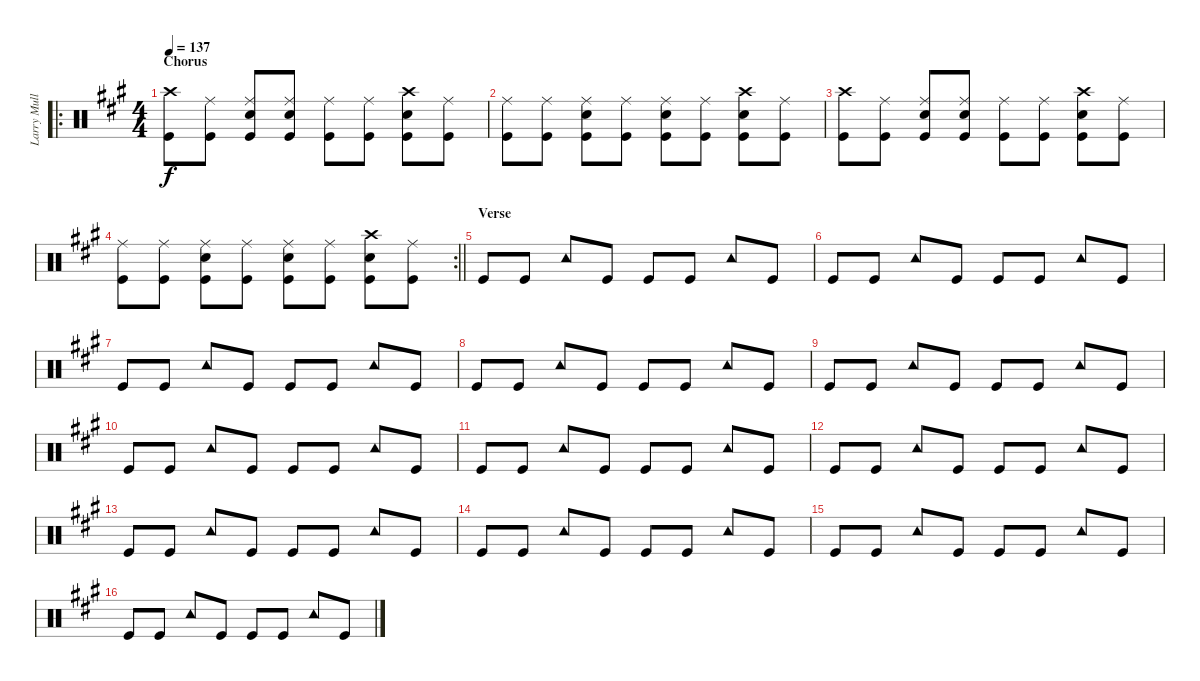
\track ("Larry Mullen Jr." "Larry Mull") {instrument percussion}
\staff {score}
\articulation defaults
\ro
\ts (4 4)
\section ("" "Chorus")
\tempo 137
\clef neutral
\ks a
("Crash high (hit)" "Kick (hit)").8{dy f} ("Ride (middle)" "Kick (hit)").8 ("Ride (middle)" "Snare (hit) 2" "Kick (hit)").8 ("Ride (middle)" "Snare (hit) 2" "Kick (hit)").8 ("Ride (middle)" "Kick (hit)").8 ("Ride (middle)" "Kick (hit)").8 ("Crash high (hit)" "Snare (hit) 2" "Kick (hit)").8 ("Ride (middle)" "Kick (hit)").8 |
("Ride (middle)" "Kick (hit)").8 ("Ride (middle)" "Kick (hit)").8 ("Ride (middle)" "Snare (hit) 2" "Kick (hit)").8 ("Ride (middle)" "Kick (hit)").8 ("Ride (middle)" "Snare (hit) 2" "Kick (hit)").8 ("Ride (middle)" "Kick (hit)").8 ("Crash high (hit)" "Snare (hit) 2" "Kick (hit)").8 ("Ride (middle)" "Kick (hit)").8 |
("Crash high (hit)" "Kick (hit)").8 ("Ride (middle)" "Kick (hit)").8 ("Ride (middle)" "Snare (hit) 2" "Kick (hit)").8 ("Ride (middle)" "Snare (hit) 2" "Kick (hit)").8 ("Ride (middle)" "Kick (hit)").8 ("Ride (middle)" "Kick (hit)").8 ("Crash high (hit)" "Snare (hit) 2" "Kick (hit)").8 ("Ride (middle)" "Kick (hit)").8 |
\rc 2
\barLineRight lightlight
("Ride (middle)" "Kick (hit)").8 ("Ride (middle)" "Kick (hit)").8 ("Ride (middle)" "Snare (hit) 2" "Kick (hit)").8 ("Ride (middle)" "Kick (hit)").8 ("Ride (middle)" "Snare (hit) 2" "Kick (hit)").8 ("Ride (middle)" "Kick (hit)").8 ("Crash high (hit)" "Snare (hit) 2" "Kick (hit)").8 ("Ride (middle)" "Kick (hit)").8 |
\section ("" "Verse")
"Kick (hit)".8 "Kick (hit)".8 "Tambourine (hit)".8 "Kick (hit)".8 "Kick (hit)".8 "Kick (hit)".8 "Tambourine (hit)".8 "Kick (hit)".8 |
"Kick (hit)".8 "Kick (hit)".8 "Tambourine (hit)".8 "Kick (hit)".8 "Kick (hit)".8 "Kick (hit)".8 "Tambourine (hit)".8 "Kick (hit)".8 |
"Kick (hit)".8 "Kick (hit)".8 "Tambourine (hit)".8 "Kick (hit)".8 "Kick (hit)".8 "Kick (hit)".8 "Tambourine (hit)".8 "Kick (hit)".8 |
"Kick (hit)".8 "Kick (hit)".8 "Tambourine (hit)".8 "Kick (hit)".8 "Kick (hit)".8 "Kick (hit)".8 "Tambourine (hit)".8 "Kick (hit)".8 |
"Kick (hit)".8 "Kick (hit)".8 "Tambourine (hit)".8 "Kick (hit)".8 "Kick (hit)".8 "Kick (hit)".8 "Tambourine (hit)".8 "Kick (hit)".8 |
"Kick (hit)".8 "Kick (hit)".8 "Tambourine (hit)".8 "Kick (hit)".8 "Kick (hit)".8 "Kick (hit)".8 "Tambourine (hit)".8 "Kick (hit)".8 |
"Kick (hit)".8 "Kick (hit)".8 "Tambourine (hit)".8 "Kick (hit)".8 "Kick (hit)".8 "Kick (hit)".8 "Tambourine (hit)".8 "Kick (hit)".8 |
"Kick (hit)".8 "Kick (hit)".8 "Tambourine (hit)".8 "Kick (hit)".8 "Kick (hit)".8 "Kick (hit)".8 "Tambourine (hit)".8 "Kick (hit)".8 |
"Kick (hit)".8 "Kick (hit)".8 "Tambourine (hit)".8 "Kick (hit)".8 "Kick (hit)".8 "Kick (hit)".8 "Tambourine (hit)".8 "Kick (hit)".8 |
"Kick (hit)".8 "Kick (hit)".8 "Tambourine (hit)".8 "Kick (hit)".8 "Kick (hit)".8 "Kick (hit)".8 "Tambourine (hit)".8 "Kick (hit)".8 |
"Kick (hit)".8 "Kick (hit)".8 "Tambourine (hit)".8 "Kick (hit)".8 "Kick (hit)".8 "Kick (hit)".8 "Tambourine (hit)".8 "Kick (hit)".8 |
"Kick (hit)".8 "Kick (hit)".8 "Tambourine (hit)".8 "Kick (hit)".8 "Kick (hit)".8 "Kick (hit)".8 "Tambourine (hit)".8 "Kick (hit)".8
